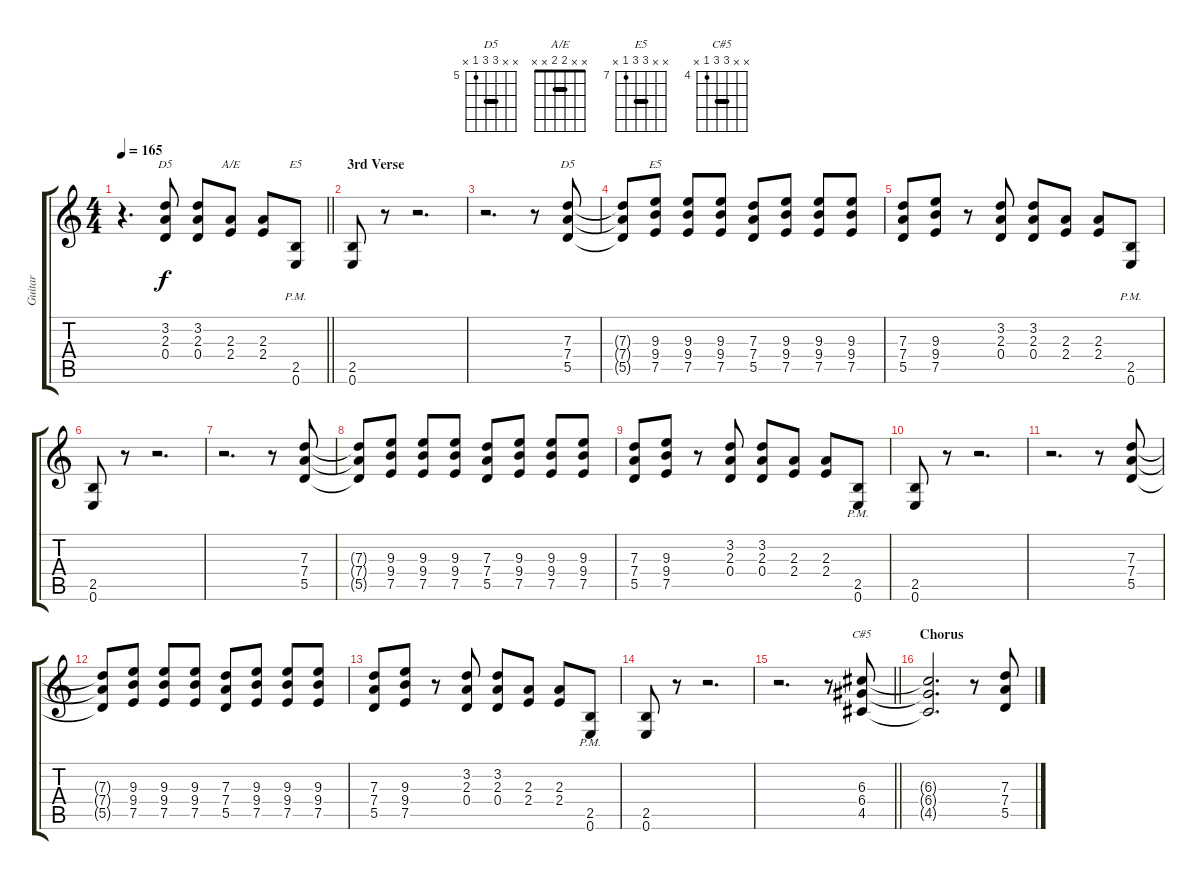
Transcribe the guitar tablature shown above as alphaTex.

\track ("Guitar" "Guitar") {instrument overdrivenguitar}
\staff {score tabs}
\tuning (E4 B3 G3 D3 A2 E2) {hide}
\chord ("D5" x 3 2 0 x x)
\chord ("A/E" x x 2 2 x x) {barre 2}
\chord ("E5" x x x 2 2 0) {barre 2}
\chord ("D5" x x 7 7 5 x) {firstfret 5 barre 7}
\chord ("E5" x x 9 9 7 x) {firstfret 7 barre 9}
\chord ("C#5" x x 6 6 4 x) {firstfret 4 barre 6}
\ts (4 4)
\tempo 165
\clef g2
\barLineRight lightlight
\ks c
r.4{d dy f} (3.2 2.3 0.4).8{ch "D5"} (3.2 2.3 0.4).8 (2.3 2.4).8{ch "A/E"} (2.3 2.4).8 (2.5{pm} 0.6{pm}).8{ch "E5"} |
\section ("" "3rd Verse")
(2.5 0.6).8 r.8 r.2{d} |
r.2{d} r.8 (7.3 7.4 5.5).8{ch "D5"} |
(7.3{t} 7.4{t} 5.5{t}).8 (9.3 9.4 7.5).8{ch "E5"} (9.3 9.4 7.5).8 (9.3 9.4 7.5).8 (7.3 7.4 5.5).8 (9.3 9.4 7.5).8 (9.3 9.4 7.5).8 (9.3 9.4 7.5).8 |
(7.3 7.4 5.5).8 (9.3 9.4 7.5).8 r.8 (3.2 2.3 0.4).8 (3.2 2.3 0.4).8 (2.3 2.4).8 (2.3 2.4).8 (2.5{pm} 0.6{pm}).8 |
(2.5 0.6).8 r.8 r.2{d} |
r.2{d} r.8 (7.3 7.4 5.5).8 |
(7.3{t} 7.4{t} 5.5{t}).8 (9.3 9.4 7.5).8 (9.3 9.4 7.5).8 (9.3 9.4 7.5).8 (7.3 7.4 5.5).8 (9.3 9.4 7.5).8 (9.3 9.4 7.5).8 (9.3 9.4 7.5).8 |
(7.3 7.4 5.5).8 (9.3 9.4 7.5).8 r.8 (3.2 2.3 0.4).8 (3.2 2.3 0.4).8 (2.3 2.4).8 (2.3 2.4).8 (2.5{pm} 0.6{pm}).8 |
(2.5 0.6).8 r.8 r.2{d} |
r.2{d} r.8 (7.3 7.4 5.5).8 |
(7.3{t} 7.4{t} 5.5{t}).8 (9.3 9.4 7.5).8 (9.3 9.4 7.5).8 (9.3 9.4 7.5).8 (7.3 7.4 5.5).8 (9.3 9.4 7.5).8 (9.3 9.4 7.5).8 (9.3 9.4 7.5).8 |
(7.3 7.4 5.5).8 (9.3 9.4 7.5).8 r.8 (3.2 2.3 0.4).8 (3.2 2.3 0.4).8 (2.3 2.4).8 (2.3 2.4).8 (2.5{pm} 0.6{pm}).8 |
(2.5 0.6).8 r.8 r.2{d} |
\barLineRight lightlight
r.2{d} r.8 (6.3 6.4 4.5).8{ch "C#5"} |
\section ("" "Chorus")
(6.3{t} 6.4{t} 4.5{t}).2{d} r.8 (7.3 7.4 5.5).8
